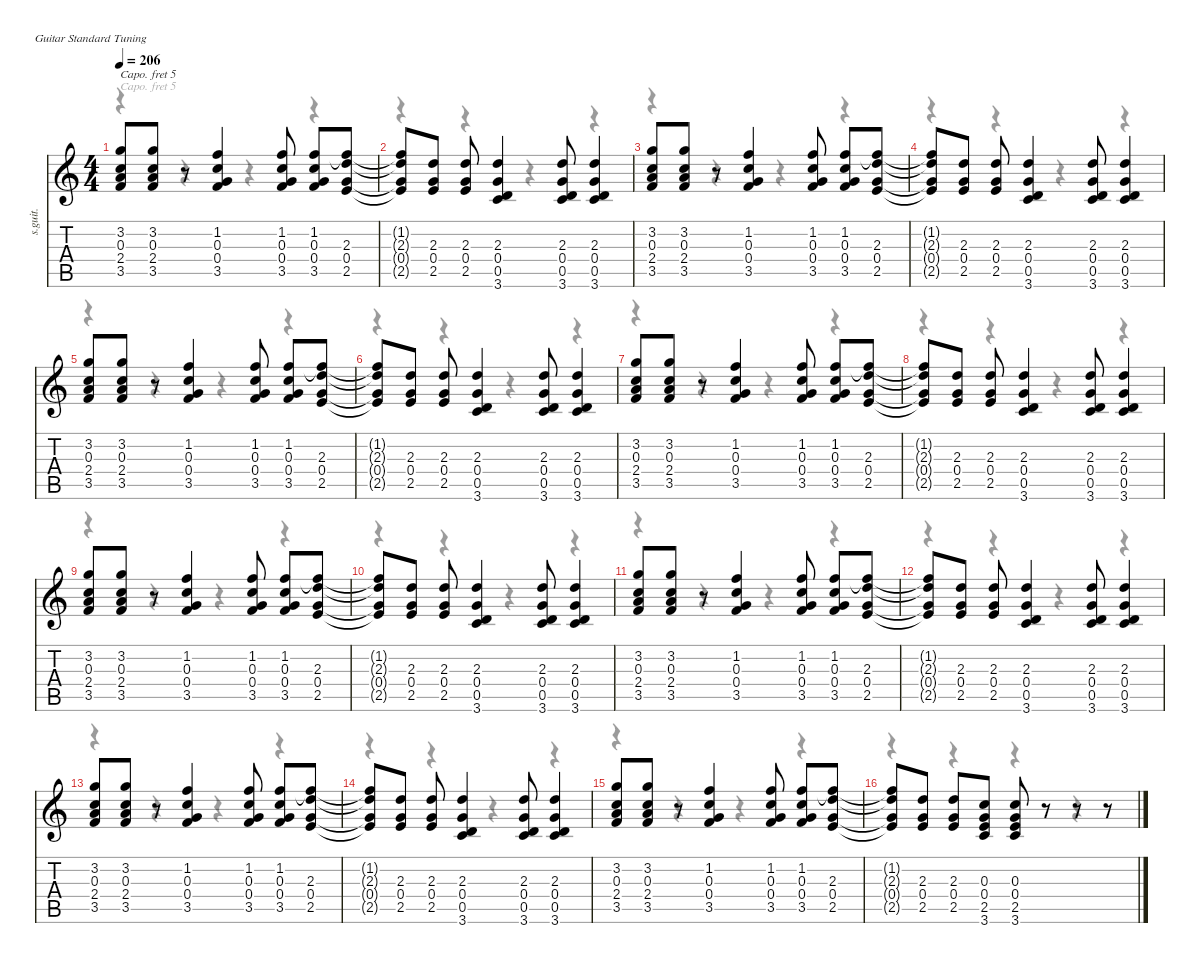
\defaultSystemsLayout 4
\hideDynamics
\bracketExtendMode nobrackets
\otherSystemsTrackNameOrientation horizontal
\track ("Track 1" "s.guit.") {instrument acousticguitarsteel}
\staff {score tabs}
\capo 5
\tuning (E4 B3 G3 D3 A2 E2)
\voice
\ts (4 4)
\beaming (8 2 2 2 2)
\tempo 206
\clef g2
\ks c
(3.2 0.3 2.4 3.5).8{dy f beam Up} (3.2 0.3 2.4 3.5).8{beam Up} r.8{beam Up} (1.2 0.3 0.4 3.5).4{beam Up} (1.2 0.3 0.4 3.5).8{beam Up} (1.2 0.3 0.4 3.5).8{beam Up} (2.3 0.4 2.5 1.2{t}).8{beam Up} |
(1.2{t} 2.3{t} 0.4{t} 2.5{t}).8{beam Up} (2.3 0.4 2.5).8{beam Up} (2.3 0.4 2.5).8{beam Up} (2.3 0.4 0.5 3.6).4{beam Up} (2.3 0.4 0.5 3.6).8{beam Up} (2.3 0.4 0.5 3.6).4{beam Up} |
(3.2 0.3 2.4 3.5).8{beam Up} (3.2 0.3 2.4 3.5).8{beam Up} r.8{beam Up} (1.2 0.3 0.4 3.5).4{beam Up} (1.2 0.3 0.4 3.5).8{beam Up} (1.2 0.3 0.4 3.5).8{beam Up} (2.3 0.4 2.5 1.2{t}).8{beam Up} |
(1.2{t} 2.3{t} 0.4{t} 2.5{t}).8{beam Up} (2.3 0.4 2.5).8{beam Up} (2.3 0.4 2.5).8{beam Up} (2.3 0.4 0.5 3.6).4{beam Up} (2.3 0.4 0.5 3.6).8{beam Up} (2.3 0.4 0.5 3.6).4{beam Up} |
(3.2 0.3 2.4 3.5).8{beam Up} (3.2 0.3 2.4 3.5).8{beam Up} r.8{beam Up} (1.2 0.3 0.4 3.5).4{beam Up} (1.2 0.3 0.4 3.5).8{beam Up} (1.2 0.3 0.4 3.5).8{beam Up} (2.3 0.4 2.5 1.2{t}).8{beam Up} |
(1.2{t} 2.3{t} 0.4{t} 2.5{t}).8{beam Up} (2.3 0.4 2.5).8{beam Up} (2.3 0.4 2.5).8{beam Up} (2.3 0.4 0.5 3.6).4{beam Up} (2.3 0.4 0.5 3.6).8{beam Up} (2.3 0.4 0.5 3.6).4{beam Up} |
(3.2 0.3 2.4 3.5).8{beam Up} (3.2 0.3 2.4 3.5).8{beam Up} r.8{beam Up} (1.2 0.3 0.4 3.5).4{beam Up} (1.2 0.3 0.4 3.5).8{beam Up} (1.2 0.3 0.4 3.5).8{beam Up} (2.3 0.4 2.5 1.2{t}).8{beam Up} |
(1.2{t} 2.3{t} 0.4{t} 2.5{t}).8{beam Up} (2.3 0.4 2.5).8{beam Up} (2.3 0.4 2.5).8{beam Up} (2.3 0.4 0.5 3.6).4{beam Up} (2.3 0.4 0.5 3.6).8{beam Up} (2.3 0.4 0.5 3.6).4{beam Up} |
(3.2 0.3 2.4 3.5).8{beam Up} (3.2 0.3 2.4 3.5).8{beam Up} r.8{beam Up} (1.2 0.3 0.4 3.5).4{beam Up} (1.2 0.3 0.4 3.5).8{beam Up} (1.2 0.3 0.4 3.5).8{beam Up} (2.3 0.4 2.5 1.2{t}).8{beam Up} |
(1.2{t} 2.3{t} 0.4{t} 2.5{t}).8{beam Up} (2.3 0.4 2.5).8{beam Up} (2.3 0.4 2.5).8{beam Up} (2.3 0.4 0.5 3.6).4{beam Up} (2.3 0.4 0.5 3.6).8{beam Up} (2.3 0.4 0.5 3.6).4{beam Up} |
(3.2 0.3 2.4 3.5).8{beam Up} (3.2 0.3 2.4 3.5).8{beam Up} r.8{beam Up} (1.2 0.3 0.4 3.5).4{beam Up} (1.2 0.3 0.4 3.5).8{beam Up} (1.2 0.3 0.4 3.5).8{beam Up} (2.3 0.4 2.5 1.2{t}).8{beam Up} |
(1.2{t} 2.3{t} 0.4{t} 2.5{t}).8{beam Up} (2.3 0.4 2.5).8{beam Up} (2.3 0.4 2.5).8{beam Up} (2.3 0.4 0.5 3.6).4{beam Up} (2.3 0.4 0.5 3.6).8{beam Up} (2.3 0.4 0.5 3.6).4{beam Up} |
(3.2 0.3 2.4 3.5).8{beam Up} (3.2 0.3 2.4 3.5).8{beam Up} r.8{beam Up} (1.2 0.3 0.4 3.5).4{beam Up} (1.2 0.3 0.4 3.5).8{beam Up} (1.2 0.3 0.4 3.5).8{beam Up} (2.3 0.4 2.5 1.2{t}).8{beam Up} |
(1.2{t} 2.3{t} 0.4{t} 2.5{t}).8{beam Up} (2.3 0.4 2.5).8{beam Up} (2.3 0.4 2.5).8{beam Up} (2.3 0.4 0.5 3.6).4{beam Up} (2.3 0.4 0.5 3.6).8{beam Up} (2.3 0.4 0.5 3.6).4{beam Up} |
(3.2 0.3 2.4 3.5).8{beam Up} (3.2 0.3 2.4 3.5).8{beam Up} r.8{beam Up} (1.2 0.3 0.4 3.5).4{beam Up} (1.2 0.3 0.4 3.5).8{beam Up} (1.2 0.3 0.4 3.5).8{beam Up} (2.3 0.4 2.5 1.2{t}).8{beam Up} |
(1.2{t} 2.3{t} 0.4{t} 2.5{t}).8{beam Up} (2.3 0.4 2.5).8{beam Up} (2.3 0.4 2.5).8{beam Up} (0.3 0.4 2.5 3.6).8{beam Up} (0.3 0.4 2.5 3.6).8{beam Up} r.8{beam Up} r.8{beam Up} r.8{beam Up}
\voice
\clef g2
\ottava regular
\simile none
\ks c
r.4{dy mf beam Down} r.4{beam Down} r.4{beam Down} r.4{beam Down} |
r.4{beam Down} r.4{beam Down} r.4{beam Down} r.4{beam Down} |
r.4{beam Down} r.4{beam Down} r.4{beam Down} r.4{beam Down} |
r.4{beam Down} r.4{beam Down} r.4{beam Down} r.4{beam Down} |
r.4{beam Down} r.4{beam Down} r.4{beam Down} r.4{beam Down} |
r.4{beam Down} r.4{beam Down} r.4{beam Down} r.4{beam Down} |
r.4{beam Down} r.4{beam Down} r.4{beam Down} r.4{beam Down} |
r.4{beam Down} r.4{beam Down} r.4{beam Down} r.4{beam Down} |
r.4{beam Down} r.4{beam Down} r.4{beam Down} r.4{beam Down} |
r.4{beam Down} r.4{beam Down} r.4{beam Down} r.4{beam Down} |
r.4{beam Down} r.4{beam Down} r.4{beam Down} r.4{beam Down} |
r.4{beam Down} r.4{beam Down} r.4{beam Down} r.4{beam Down} |
r.4{beam Down} r.4{beam Down} r.4{beam Down} r.4{beam Down} |
r.4{beam Down} r.4{beam Down} r.4{beam Down} r.4{beam Down} |
r.4{beam Down} r.4{beam Down} r.4{beam Down} r.4{beam Down} |
r.4{beam Down} r.4{beam Down} r.4{beam Down} r.4{beam Down}
